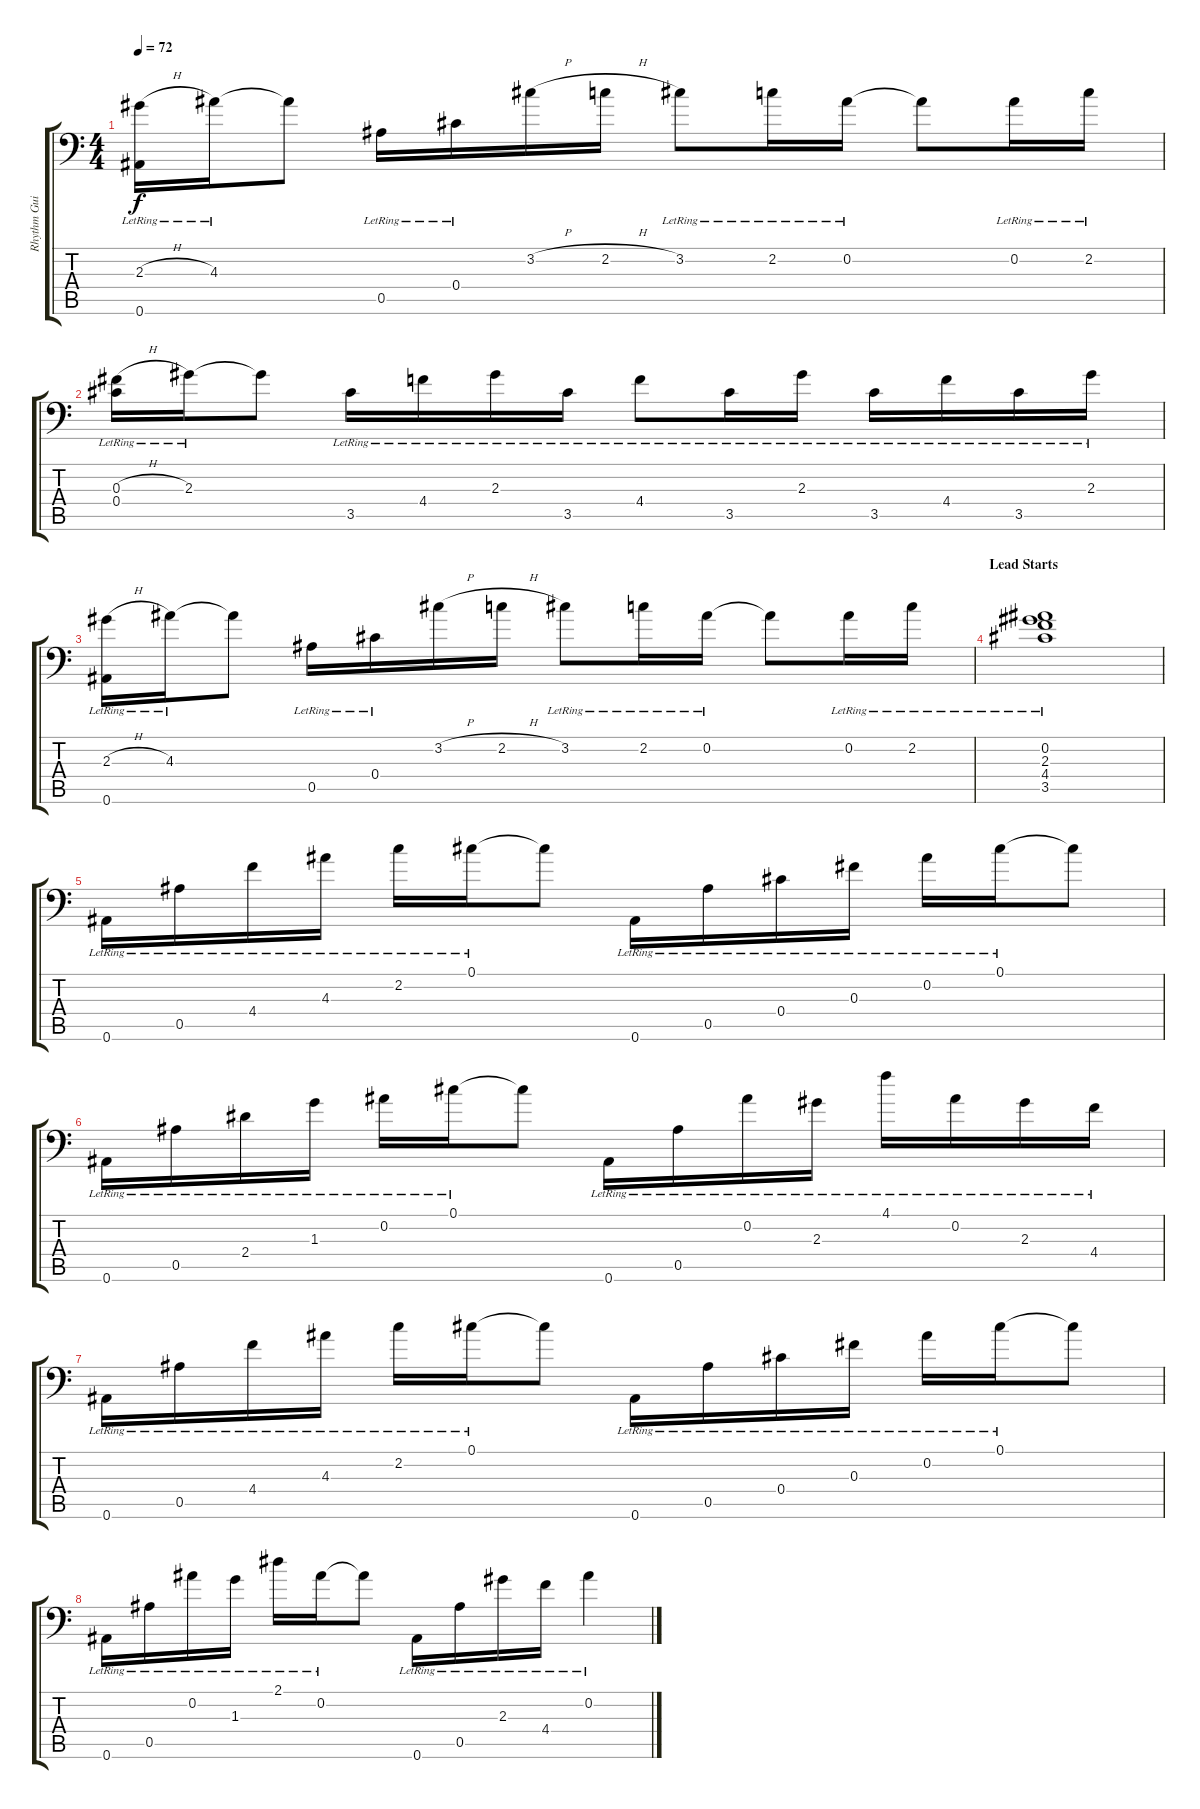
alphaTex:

\track ("Rhythm Guitar 1" "Rhythm Gui") {instrument acousticguitarsteel}
\staff {score tabs}
\tuning (Db4 Bb3 Gb3 Db3 Bb2 Bb1) {hide}
\ts (4 4)
\tempo 72
\clef f4
\ks c
(2.3{h} 0.6{lr}).16{dy f instrument acousticguitarsteel} 4.3{lr}.16 4.3{t}.8 0.5{lr}.16 0.4{lr}.16 3.2{h}.16 2.2{h}.16 3.2{lr}.8 2.2{lr}.16 0.2{lr}.16 0.2{t}.8 0.2{lr}.16 2.2{lr}.16 |
(0.3{h} 0.4{lr}).16 2.3{lr}.16 2.3{t}.8 3.5{lr}.16 4.4{lr}.16 2.3{lr}.16 3.5{lr}.16 4.4{lr}.8 3.5{lr}.16 2.3{lr}.16 3.5{lr}.16 4.4{lr}.16 3.5{lr}.16 2.3{lr}.16 |
(2.3{h} 0.6{lr}).16 4.3{lr}.16 4.3{t}.8 0.5{lr}.16 0.4{lr}.16 3.2{h}.16 2.2{h}.16 3.2{lr}.8 2.2{lr}.16 0.2{lr}.16 0.2{t}.8 0.2{lr}.16 2.2{lr}.16 |
\section ("" "Lead Starts")
(0.2{lr} 2.3{lr} 4.4{lr} 3.5{lr}).1 |
0.6{lr}.16 0.5{lr}.16 4.4{lr}.16 4.3{lr}.16 2.2{lr}.16 0.1{lr}.16 0.1{t}.8 0.6{lr}.16 0.5{lr}.16 0.4{lr}.16 0.3{lr}.16 0.2{lr}.16 0.1{lr}.16 0.1{t}.8 |
0.6{lr}.16 0.5{lr}.16 2.4{lr}.16 1.3{lr}.16 0.2{lr}.16 0.1{lr}.16 0.1{t}.8 0.6{lr}.16 0.5{lr}.16 0.2{lr}.16 2.3{lr}.16 4.1{lr}.16 0.2{lr}.16 2.3{lr}.16 4.4{lr}.16 |
0.6{lr}.16 0.5{lr}.16 4.4{lr}.16 4.3{lr}.16 2.2{lr}.16 0.1{lr}.16 0.1{t}.8 0.6{lr}.16 0.5{lr}.16 0.4{lr}.16 0.3{lr}.16 0.2{lr}.16 0.1{lr}.16 0.1{t}.8 |
0.6{lr}.16 0.5{lr}.16 0.2{lr}.16 1.3{lr}.16 2.1{lr}.16 0.2{lr}.16 0.2{t}.8 0.6{lr}.16 0.5{lr}.16 2.3{lr}.16 4.4{lr}.16 0.2{lr}.4
